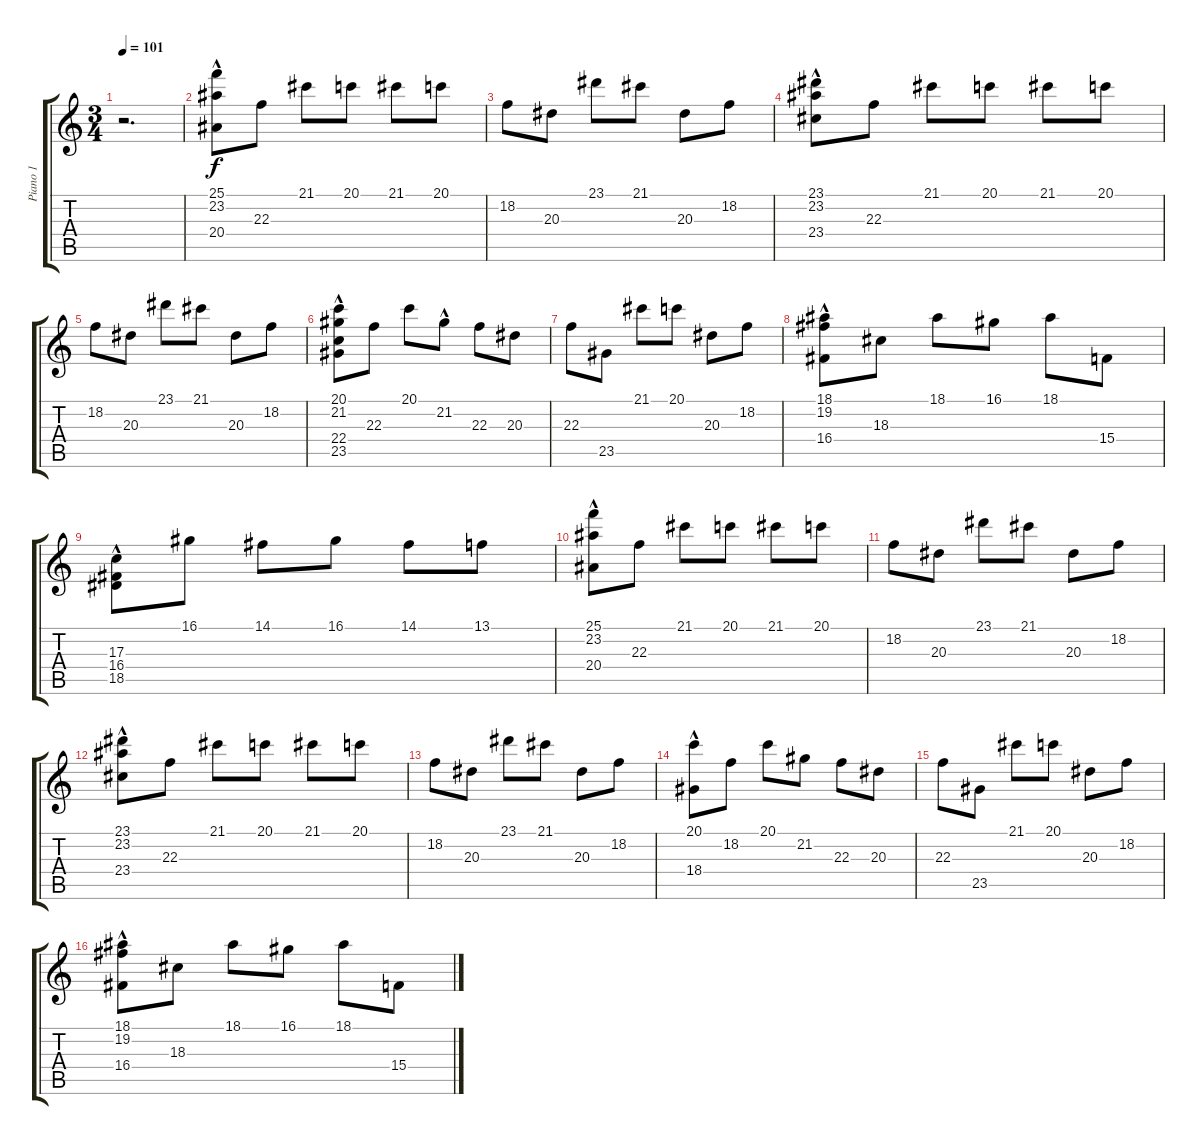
\track ("Piano 1" "Piano 1") {instrument acousticgrandpiano}
\staff {score tabs}
\tuning (E4 B3 G3 D3 A2 E2) {hide}
\ts (3 4)
\tempo 101
\clef g2
\ks c
r.2{d dy f instrument acousticgrandpiano} |
(25.1{hac} 23.2{hac} 20.4).8 22.3.8 21.1.8 20.1.8 21.1.8 20.1.8 |
18.2.8 20.3.8 23.1.8 21.1.8 20.3.8 18.2.8 |
(23.1{hac} 23.2{hac} 23.4{hac}).8 22.3.8 21.1.8 20.1.8 21.1.8 20.1.8 |
18.2.8 20.3.8 23.1.8 21.1.8 20.3.8 18.2.8 |
(20.1 21.2 22.4{hac} 23.5{hac}).8 22.3.8 20.1.8 21.2{hac}.8 22.3.8 20.3.8 |
22.3.8 23.5.8 21.1.8 20.1.8 20.3.8 18.2.8 |
(18.1 19.2{hac} 16.4).8 18.3.8 18.1.8 16.1.8 18.1.8 15.4.8 |
(17.3{hac} 16.4{hac} 18.5{hac}).8 16.1.8 14.1.8 16.1.8 14.1.8 13.1.8 |
(25.1{hac} 23.2{hac} 20.4).8 22.3.8 21.1.8 20.1.8 21.1.8 20.1.8 |
18.2.8 20.3.8 23.1.8 21.1.8 20.3.8 18.2.8 |
(23.1{hac} 23.2{hac} 23.4{hac}).8 22.3.8 21.1.8 20.1.8 21.1.8 20.1.8 |
18.2.8 20.3.8 23.1.8 21.1.8 20.3.8 18.2.8 |
(20.1 18.4{hac}).8 18.2.8 20.1.8 21.2.8 22.3.8 20.3.8 |
22.3.8 23.5.8 21.1.8 20.1.8 20.3.8 18.2.8 |
(18.1 19.2{hac} 16.4).8 18.3.8 18.1.8 16.1.8 18.1.8 15.4.8
